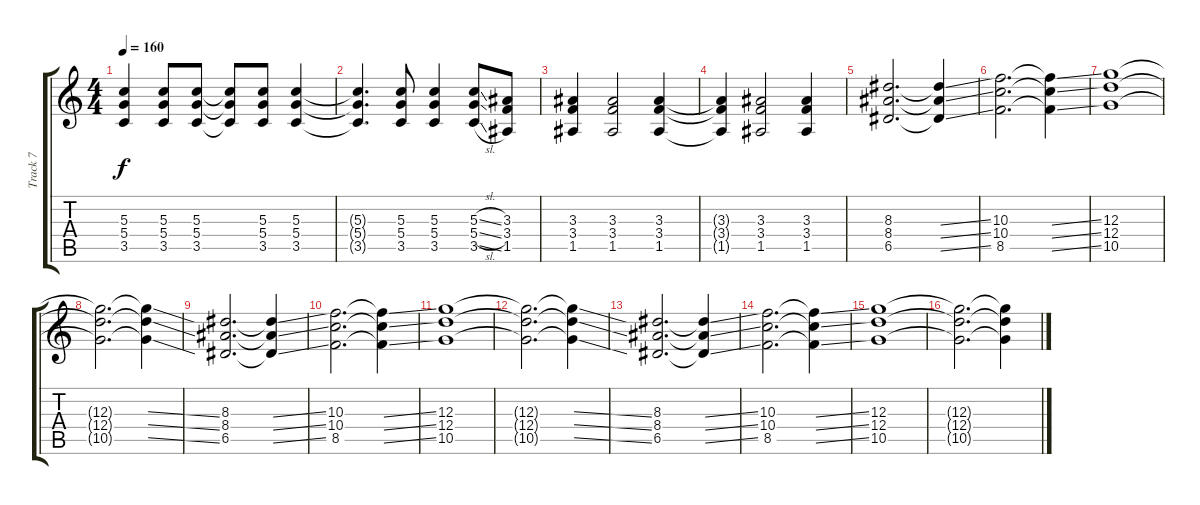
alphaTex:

\track ("Track 7" "Track 7") {instrument distortionguitar}
\staff {score tabs}
\tuning (E4 B3 G3 D3 A2 D2) {hide}
\ts (4 4)
\tempo 160
\clef g2
\ks c
(5.3 5.4 3.5).4{dy f} (5.3 5.4 3.5).8 (5.3 5.4 3.5).8 (5.3{t} 5.4{t} 3.5{t}).8 (5.3 5.4 3.5).8 (5.3 5.4 3.5).4 |
(5.3{t} 5.4{t} 3.5{t}).4{d} (5.3 5.4 3.5).8 (5.3 5.4 3.5).4 (5.3{sl} 5.4{sl} 3.5{sl}).8 (3.3 3.4 1.5).8 |
(3.3 3.4 1.5).4 (3.3 3.4 1.5).2 (3.3 3.4 1.5).4 |
(3.3{t} 3.4{t} 1.5{t}).4 (3.3 3.4 1.5).2 (3.3 3.4 1.5).4 |
(8.3 8.4 6.5).2{d} (8.3{ss t} 8.4{ss t} 6.5{ss t}).4 |
(10.3 10.4 8.5).2{d} (10.3{ss t} 10.4{ss t} 8.5{ss t}).4 |
(12.3 12.4 10.5).1 |
(12.3{t} 12.4{t} 10.5{t}).2{d} (12.3{ss t} 12.4{ss t} 10.5{ss t}).4 |
(8.3 8.4 6.5).2{d} (8.3{ss t} 8.4{ss t} 6.5{ss t}).4 |
(10.3 10.4 8.5).2{d} (10.3{ss t} 10.4{ss t} 8.5{ss t}).4 |
(12.3 12.4 10.5).1 |
(12.3{t} 12.4{t} 10.5{t}).2{d} (12.3{ss t} 12.4{ss t} 10.5{ss t}).4 |
(8.3 8.4 6.5).2{d} (8.3{ss t} 8.4{ss t} 6.5{ss t}).4 |
(10.3 10.4 8.5).2{d} (10.3{ss t} 10.4{ss t} 8.5{ss t}).4 |
(12.3 12.4 10.5).1 |
(12.3{t} 12.4{t} 10.5{t}).2{d} (12.3{ss t} 12.4{ss t} 10.5{ss t}).4
